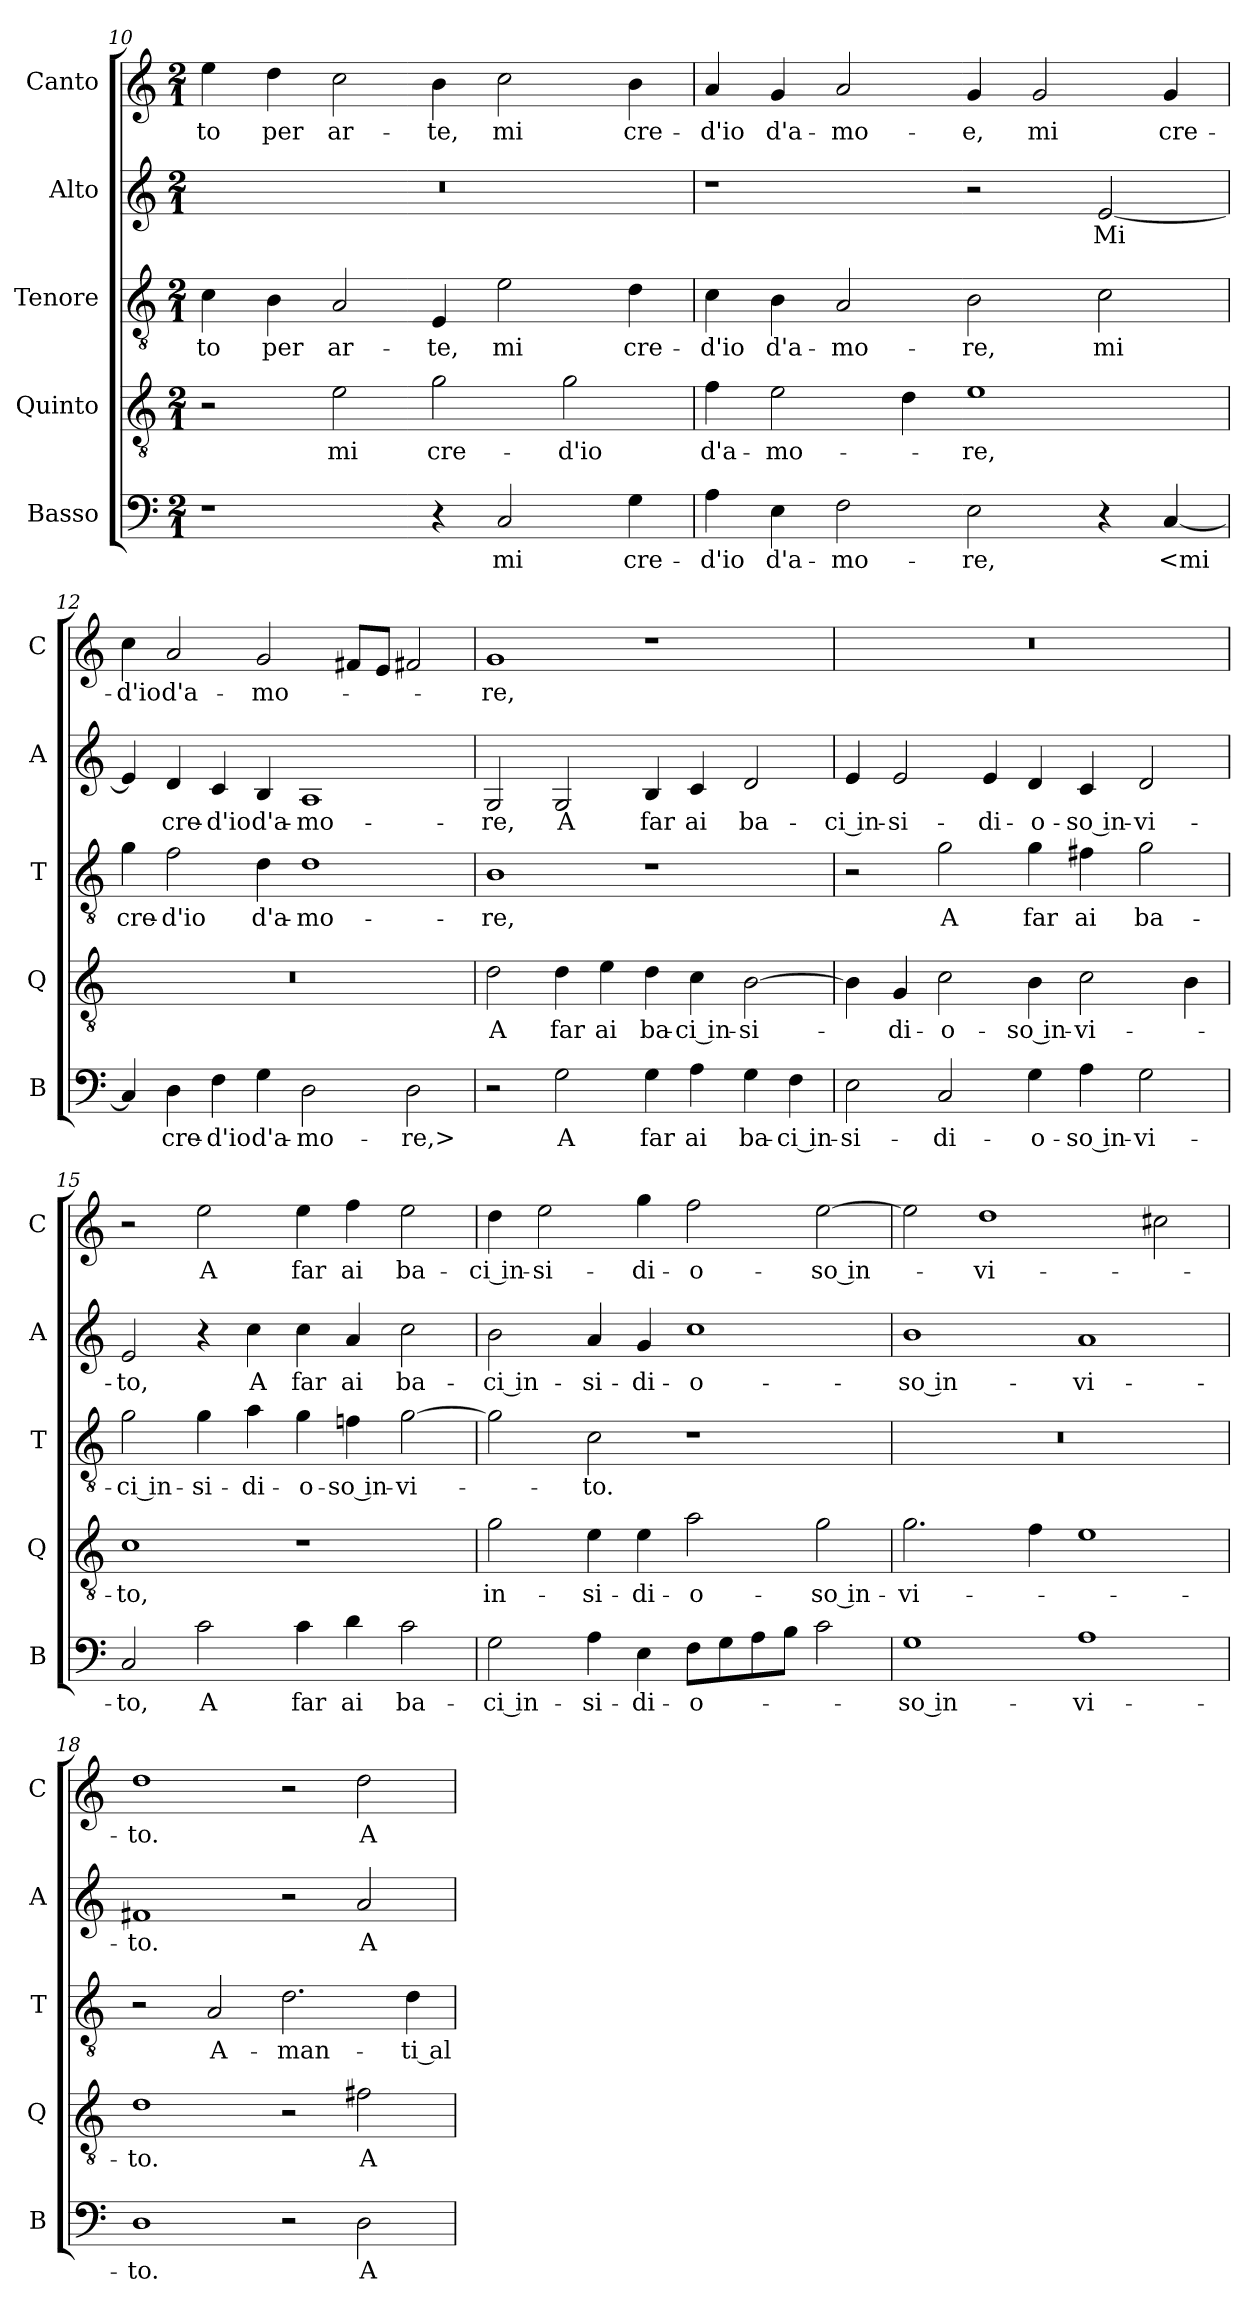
**kern	**text	**kern	**text	**kern	**text	**kern	**text	**kern	**text
*part5	*part5	*part4	*part4	*part3	*part3	*part2	*part2	*part1	*part1
*staff5	*staff5	*staff4	*staff4	*staff3	*staff3	*staff2	*staff2	*staff1	*staff1
*I"Basso	*	*I"Quinto	*	*I"Tenore	*	*I"Alto	*	*I"Canto	*
*I'B	*	*I'Q	*	*I'T	*	*I'A	*	*I'C	*
*clefF4	*	*clefGv2	*	*clefGv2	*	*clefG2	*	*clefG2	*
*k[]	*	*k[]	*	*k[]	*	*k[]	*	*k[]	*
*M2/1	*	*M2/1	*	*M2/1	*	*M2/1	*	*M2/1	*
=10	=10	=10	=10	=10	=10	=10	=10	=10	=10
1r	.	2r	.	4c	-to	0r	.	4ee	-to
.	.	.	.	4B	per	.	.	4dd	per
.	.	2e	mi	2A	ar-	.	.	2cc	ar-
4r	.	2g	cre-	4E	-te,	.	.	4b	-te,
2C	mi	.	.	2e	mi	.	.	2cc	mi
.	.	2g	-d'io	.	.	.	.	.	.
4G	cre-	.	.	4d	cre-	.	.	4b	cre-
=11	=11	=11	=11	=11	=11	=11	=11	=11	=11
4A	-d'io	4f	d'a-	4c	-d'io	1r	.	4a	-d'io
4E	d'a-	2e	-mo-	4B	d'a-	.	.	4g	d'a-
2F	-mo-	.	.	2A	-mo-	.	.	2a	-mo-
.	.	4d	.	.	.	.	.	.	.
2E	-re,	1e	-re,	2B	-re,	2r	.	4g	-e,
.	.	.	.	.	.	.	.	2g	mi
4r	.	.	.	2c	mi	[2e	Mi	.	.
[4C	<mi	.	.	.	.	.	.	4g	cre-
=12	=12	=12	=12	=12	=12	=12	=12	=12	=12
4C]	.	0r	.	4g	cre-	4e]	.	4cc	-d'io
4D	cre-	.	.	2f	-d'io	4d	cre-	2a	d'a-
4F	-d'io	.	.	.	.	4c	-d'io	.	.
4G	d'a-	.	.	4d	d'a-	4B	d'a-	2g	-mo-
2D	-mo-	.	.	1d	-mo-	1A	-mo-	.	.
.	.	.	.	.	.	.	.	8f#XL	.
.	.	.	.	.	.	.	.	8eJ	.
2D	-re,>	.	.	.	.	.	.	2f#X	.
=13	=13	=13	=13	=13	=13	=13	=13	=13	=13
2r	.	2d	A	1B	-re,	2G	-re,	1g	-re,
2G	A	4d	far	.	.	2G	A	.	.
.	.	4e	ai	.	.	.	.	.	.
4G	far	4d	ba-	1r	.	4B	far	1r	.
4A	ai	4c	-ci in-	.	.	4c	ai	.	.
4G	ba-	[2B	-si-	.	.	2d	ba-	.	.
4F	-ci in-	.	.	.	.	.	.	.	.
=14	=14	=14	=14	=14	=14	=14	=14	=14	=14
2E	-si-	4B]	.	2r	.	4e	-ci in-	0r	.
.	.	4G	-di-	.	.	2e	-si-	.	.
2C	-di-	2c	-o-	2g	A	.	.	.	.
.	.	.	.	.	.	4e	-di-	.	.
4G	-o-	4B	-so in-	4g	far	4d	-o-	.	.
4A	-so in-	2c	-vi-	4f#X	ai	4c	-so in-	.	.
2G	-vi-	.	.	2g	ba-	2d	-vi-	.	.
.	.	4B	.	.	.	.	.	.	.
=15	=15	=15	=15	=15	=15	=15	=15	=15	=15
2C	-to,	1c	-to,	2g	-ci in-	2e	-to,	2r	.
2c	A	.	.	4g	-si-	4r	.	2ee	A
.	.	.	.	4a	-di-	4cc	A	.	.
4c	far	1r	.	4g	-o-	4cc	far	4ee	far
4d	ai	.	.	4fn	-so in-	4a	ai	4ff	ai
2c	ba-	.	.	[2g	-vi-	2cc	ba-	2ee	ba-
=16	=16	=16	=16	=16	=16	=16	=16	=16	=16
2G	-ci in-	2g	in-	2g]	.	2b	-ci in-	4dd	-ci in-
.	.	.	.	.	.	.	.	2ee	-si-
4A	-si-	4e	-si-	2c	-to.	4a	-si-	.	.
4E	-di-	4e	-di-	.	.	4g	-di-	4gg	-di-
8FL	-o-	2a	-o-	1r	.	1cc	-o-	2ff	-o-
8G	.	.	.	.	.	.	.	.	.
8A	.	.	.	.	.	.	.	.	.
8BJ	.	.	.	.	.	.	.	.	.
2c	.	2g	-so in-	.	.	.	.	[2ee	-so in-
=17	=17	=17	=17	=17	=17	=17	=17	=17	=17
1G	-so in-	2.g	-vi-	0r	.	1b	-so in-	2ee]	.
.	.	.	.	.	.	.	.	1dd	-vi-
.	.	4f	.	.	.	.	.	.	.
1A	-vi-	1e	.	.	.	1a	-vi-	.	.
.	.	.	.	.	.	.	.	2cc#X	.
=18	=18	=18	=18	=18	=18	=18	=18	=18	=18
1D	-to.	1d	-to.	2r	.	1f#X	-to.	1dd	-to.
.	.	.	.	2A	A-	.	.	.	.
2r	.	2r	.	2.d	-man-	2r	.	2r	.
2D	A-	2f#X	A-	.	.	2a	A-	2dd	A-
.	.	.	.	4d	-ti al-	.	.	.	.
=	=	=	=	=	=	=	=	=	=
*-	*-	*-	*-	*-	*-	*-	*-	*-	*-
